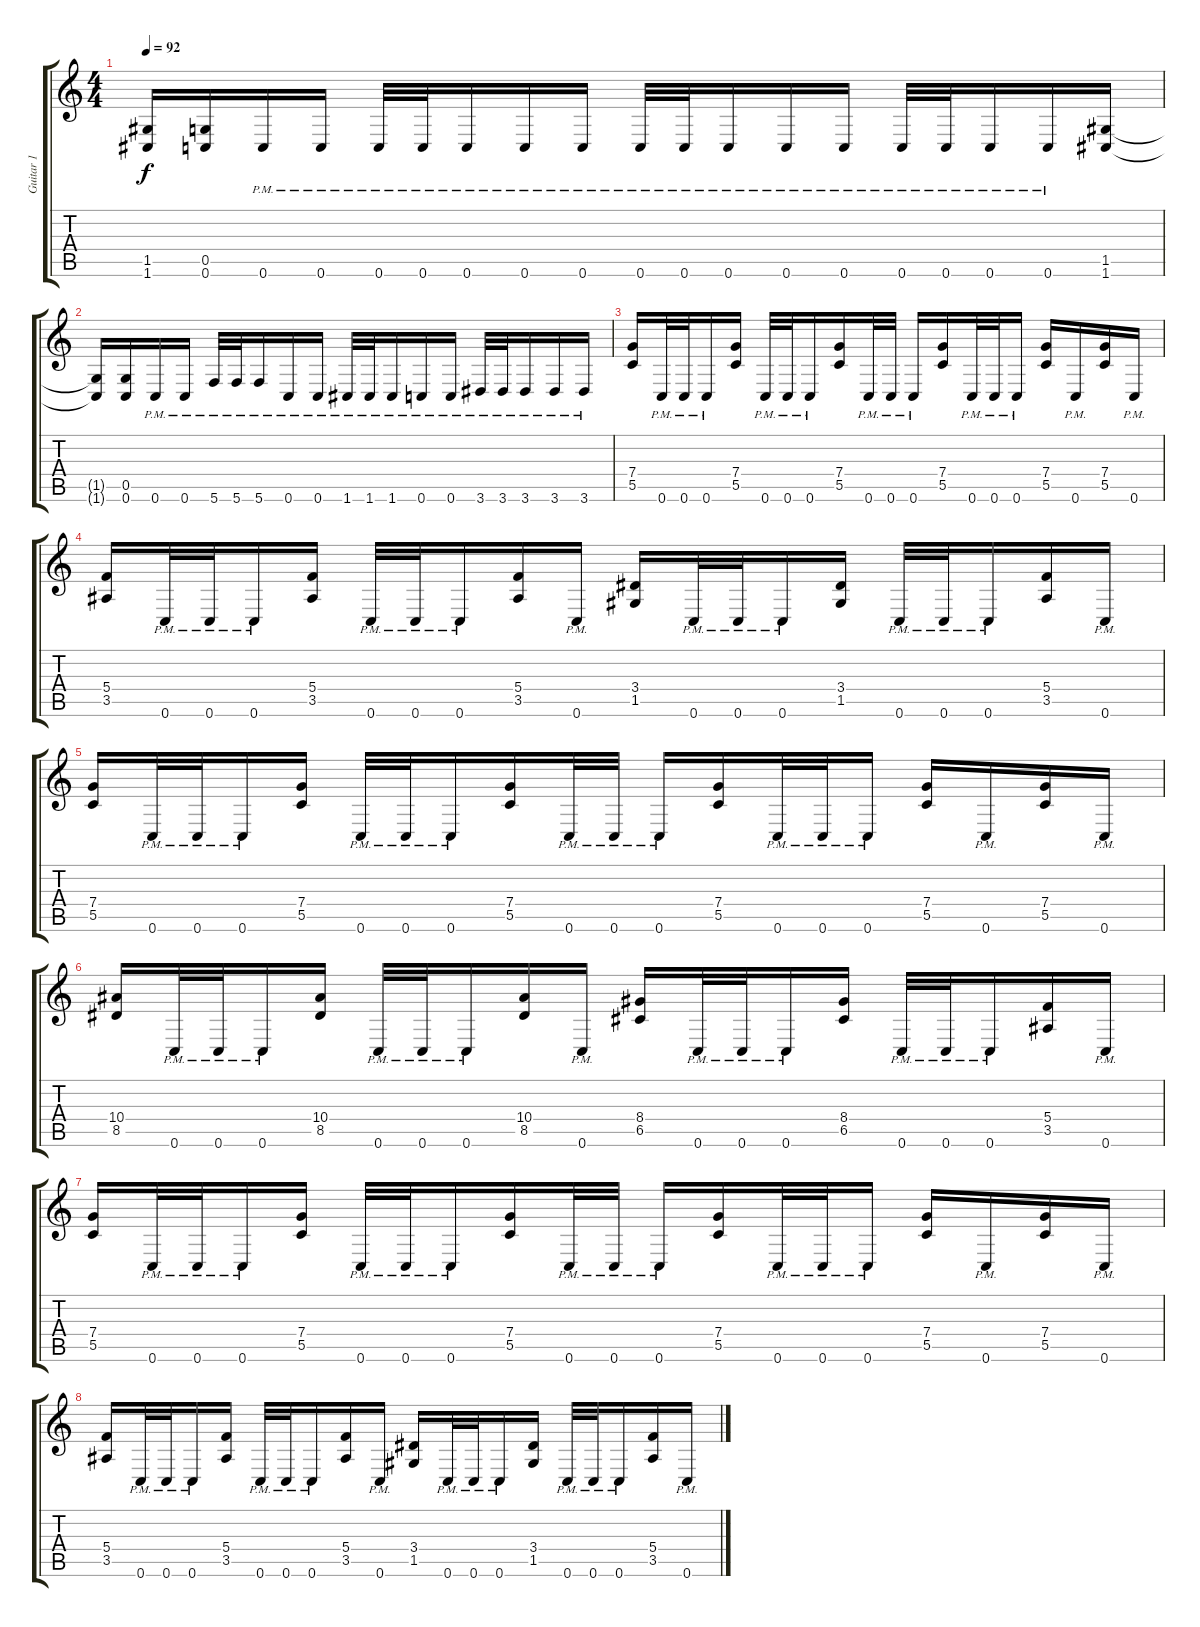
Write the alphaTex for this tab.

\track ("Guitar 1" "Guitar 1") {instrument distortionguitar}
\staff {score tabs}
\tuning (D4 A3 F3 C3 G2 C2) {hide}
\ts (4 4)
\tempo 92
\clef g2
\ks c
(1.5{t} 1.6{t}).16{dy f} (0.5 0.6).16 0.6{pm}.16 0.6{pm}.16 0.6{pm}.32 0.6{pm}.32 0.6{pm}.16 0.6{pm}.16 0.6{pm}.16 0.6{pm}.32 0.6{pm}.32 0.6{pm}.16 0.6{pm}.16 0.6{pm}.16 0.6{pm}.32 0.6{pm}.32 0.6{pm}.16 0.6{pm}.16 (1.5 1.6).16 |
(1.5{t} 1.6{t}).16 (0.5 0.6).16 0.6{pm}.16 0.6{pm}.16 5.6{pm}.32 5.6{pm}.32 5.6{pm}.16 0.6{pm}.16 0.6{pm}.16 1.6{pm}.32 1.6{pm}.32 1.6{pm}.16 0.6{pm}.16 0.6{pm}.16 3.6{pm}.32 3.6{pm}.32 3.6{pm}.16 3.6{pm}.16 3.6{pm}.16 |
(7.4 5.5).16 0.6{pm}.32 0.6{pm}.32 0.6{pm}.16 (7.4 5.5).16 0.6{pm}.32 0.6{pm}.32 0.6{pm}.16 (7.4 5.5).16 0.6{pm}.32 0.6{pm}.32 0.6{pm}.16 (7.4 5.5).16 0.6{pm}.32 0.6{pm}.32 0.6{pm}.16 (7.4 5.5).16 0.6{pm}.16 (7.4 5.5).16 0.6{pm}.16 |
(5.4 3.5).16 0.6{pm}.32 0.6{pm}.32 0.6{pm}.16 (5.4 3.5).16 0.6{pm}.32 0.6{pm}.32 0.6{pm}.16 (5.4 3.5).16 0.6{pm}.16 (3.4 1.5).16 0.6{pm}.32 0.6{pm}.32 0.6{pm}.16 (3.4 1.5).16 0.6{pm}.32 0.6{pm}.32 0.6{pm}.16 (5.4 3.5).16 0.6{pm}.16 |
(7.4 5.5).16 0.6{pm}.32 0.6{pm}.32 0.6{pm}.16 (7.4 5.5).16 0.6{pm}.32 0.6{pm}.32 0.6{pm}.16 (7.4 5.5).16 0.6{pm}.32 0.6{pm}.32 0.6{pm}.16 (7.4 5.5).16 0.6{pm}.32 0.6{pm}.32 0.6{pm}.16 (7.4 5.5).16 0.6{pm}.16 (7.4 5.5).16 0.6{pm}.16 |
(10.4 8.5).16 0.6{pm}.32 0.6{pm}.32 0.6{pm}.16 (10.4 8.5).16 0.6{pm}.32 0.6{pm}.32 0.6{pm}.16 (10.4 8.5).16 0.6{pm}.16 (8.4 6.5).16 0.6{pm}.32 0.6{pm}.32 0.6{pm}.16 (8.4 6.5).16 0.6{pm}.32 0.6{pm}.32 0.6{pm}.16 (5.4 3.5).16 0.6{pm}.16 |
(7.4 5.5).16 0.6{pm}.32 0.6{pm}.32 0.6{pm}.16 (7.4 5.5).16 0.6{pm}.32 0.6{pm}.32 0.6{pm}.16 (7.4 5.5).16 0.6{pm}.32 0.6{pm}.32 0.6{pm}.16 (7.4 5.5).16 0.6{pm}.32 0.6{pm}.32 0.6{pm}.16 (7.4 5.5).16 0.6{pm}.16 (7.4 5.5).16 0.6{pm}.16 |
(5.4 3.5).16 0.6{pm}.32 0.6{pm}.32 0.6{pm}.16 (5.4 3.5).16 0.6{pm}.32 0.6{pm}.32 0.6{pm}.16 (5.4 3.5).16 0.6{pm}.16 (3.4 1.5).16 0.6{pm}.32 0.6{pm}.32 0.6{pm}.16 (3.4 1.5).16 0.6{pm}.32 0.6{pm}.32 0.6{pm}.16 (5.4 3.5).16 0.6{pm}.16
